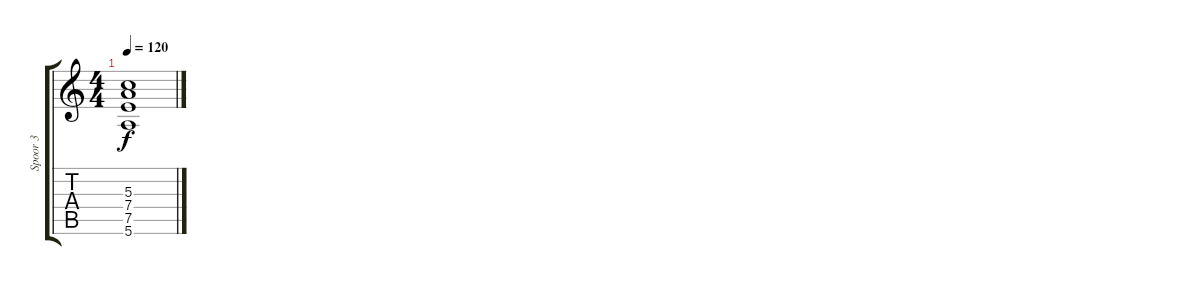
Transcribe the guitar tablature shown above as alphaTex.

\track ("Spoor 3" "Spoor 3") {instrument overdrivenguitar}
\staff {score tabs}
\tuning (E4 B3 G3 D3 A2 E2) {hide}
\ts (4 4)
\tempo 120
\clef g2
\ks c
(5.3 7.4 7.5 5.6).1{dy f}
